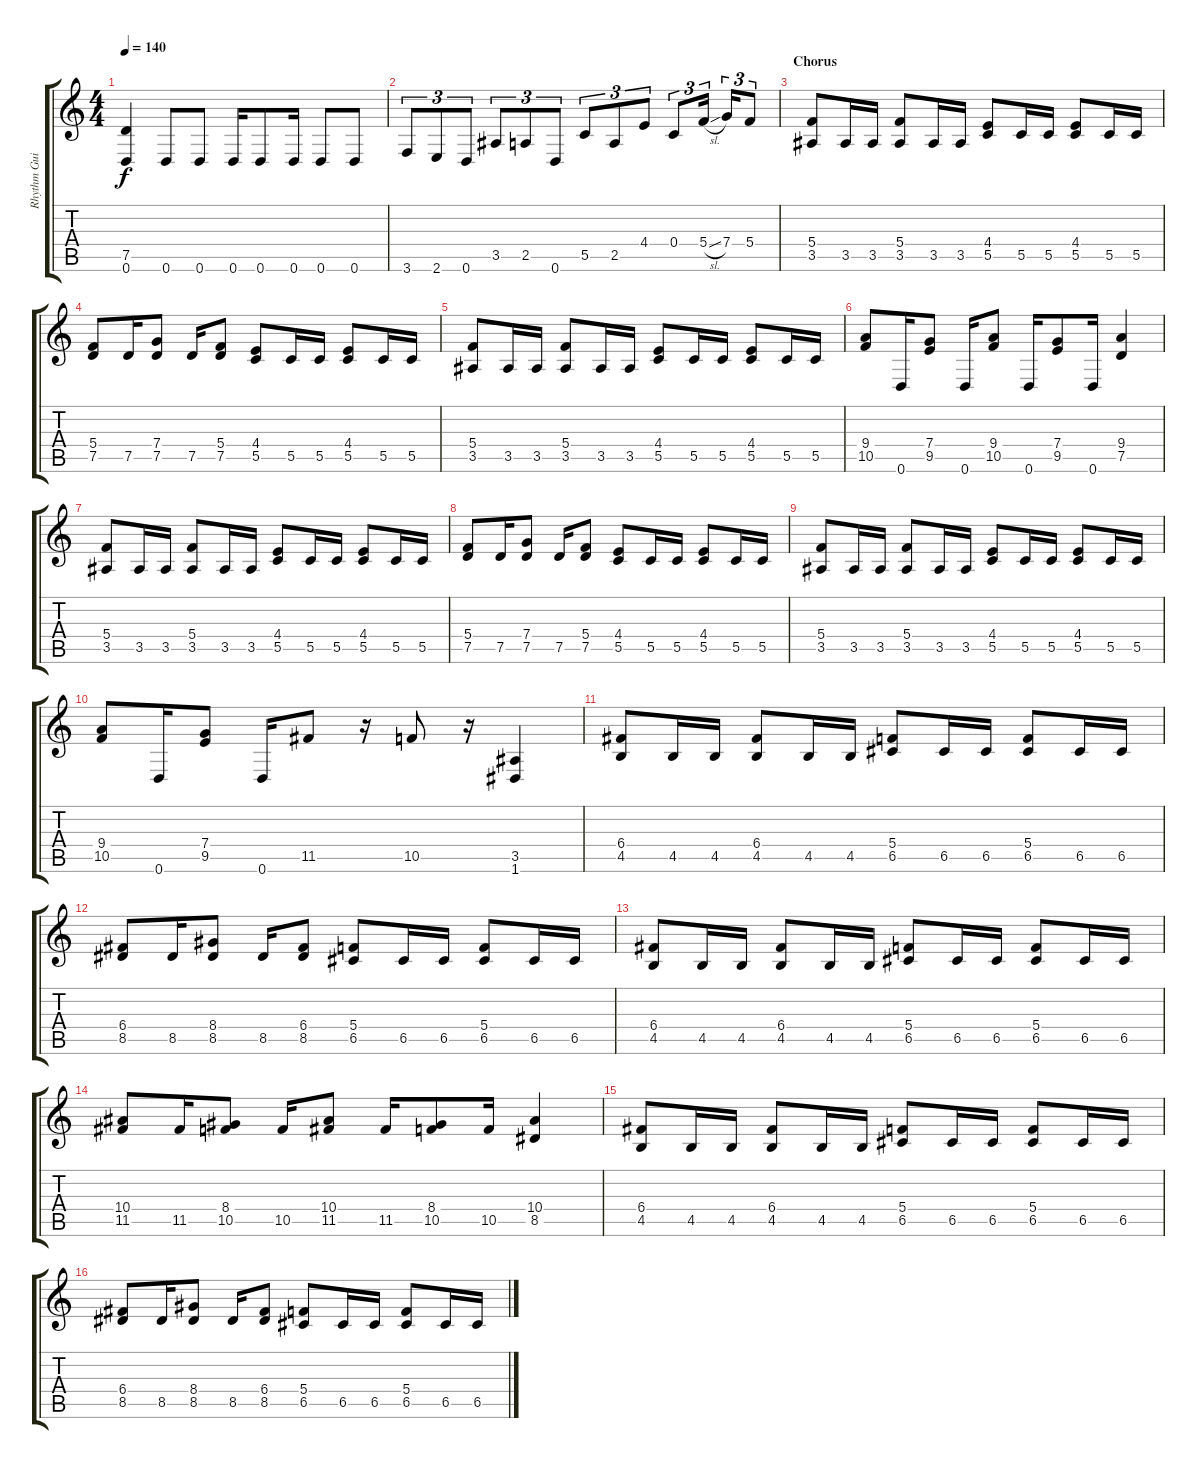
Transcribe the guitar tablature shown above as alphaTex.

\track ("Rhythm Guitar" "Rhythm Gui") {instrument distortionguitar}
\staff {score tabs}
\tuning (D4 A3 F3 C3 G2 D2) {hide}
\ts (4 4)
\tempo 140
\clef g2
\ks c
(7.5{t} 0.6{t}).4{dy f} 0.6.8 0.6.8 0.6.16 0.6.8 0.6.16 0.6.8 0.6.8 |
3.6.8{tu (3 2)} 2.6.8{tu (3 2)} 0.6.8{tu (3 2)} 3.5.8{tu (3 2)} 2.5.8{tu (3 2)} 0.6.8{tu (3 2)} 5.5.8{tu (3 2)} 2.5.8{tu (3 2)} 4.4.8{tu (3 2)} 0.4.8{tu (3 2)} 5.4{sl}.16{tu (3 2)} 7.4.16{tu (3 2)} 5.4.8{tu (3 2)} |
\section ("" "Chorus")
(5.4 3.5).8 3.5.16 3.5.16 (5.4 3.5).8 3.5.16 3.5.16 (4.4 5.5).8 5.5.16 5.5.16 (4.4 5.5).8 5.5.16 5.5.16 |
(5.4 7.5).8 7.5.16 (7.4 7.5).8 7.5.16 (5.4 7.5).8 (4.4 5.5).8 5.5.16 5.5.16 (4.4 5.5).8 5.5.16 5.5.16 |
(5.4 3.5).8 3.5.16 3.5.16 (5.4 3.5).8 3.5.16 3.5.16 (4.4 5.5).8 5.5.16 5.5.16 (4.4 5.5).8 5.5.16 5.5.16 |
(9.4 10.5).8 0.6.16 (7.4 9.5).8 0.6.16 (9.4 10.5).8 0.6.16 (7.4 9.5).8 0.6.16 (9.4 7.5).4 |
(5.4 3.5).8 3.5.16 3.5.16 (5.4 3.5).8 3.5.16 3.5.16 (4.4 5.5).8 5.5.16 5.5.16 (4.4 5.5).8 5.5.16 5.5.16 |
(5.4 7.5).8 7.5.16 (7.4 7.5).8 7.5.16 (5.4 7.5).8 (4.4 5.5).8 5.5.16 5.5.16 (4.4 5.5).8 5.5.16 5.5.16 |
(5.4 3.5).8 3.5.16 3.5.16 (5.4 3.5).8 3.5.16 3.5.16 (4.4 5.5).8 5.5.16 5.5.16 (4.4 5.5).8 5.5.16 5.5.16 |
(9.4 10.5).8 0.6.16 (7.4 9.5).8 0.6.16 11.5.8 r.16 10.5.8 r.16 (3.5 1.6).4 |
(6.4 4.5).8 4.5.16 4.5.16 (6.4 4.5).8 4.5.16 4.5.16 (5.4 6.5).8 6.5.16 6.5.16 (5.4 6.5).8 6.5.16 6.5.16 |
(6.4 8.5).8 8.5.16 (8.4 8.5).8 8.5.16 (6.4 8.5).8 (5.4 6.5).8 6.5.16 6.5.16 (5.4 6.5).8 6.5.16 6.5.16 |
(6.4 4.5).8 4.5.16 4.5.16 (6.4 4.5).8 4.5.16 4.5.16 (5.4 6.5).8 6.5.16 6.5.16 (5.4 6.5).8 6.5.16 6.5.16 |
(10.4 11.5).8 11.5.16 (8.4 10.5).8 10.5.16 (10.4 11.5).8 11.5.16 (8.4 10.5).8 10.5.16 (10.4 8.5).4 |
(6.4 4.5).8 4.5.16 4.5.16 (6.4 4.5).8 4.5.16 4.5.16 (5.4 6.5).8 6.5.16 6.5.16 (5.4 6.5).8 6.5.16 6.5.16 |
(6.4 8.5).8 8.5.16 (8.4 8.5).8 8.5.16 (6.4 8.5).8 (5.4 6.5).8 6.5.16 6.5.16 (5.4 6.5).8 6.5.16 6.5.16
